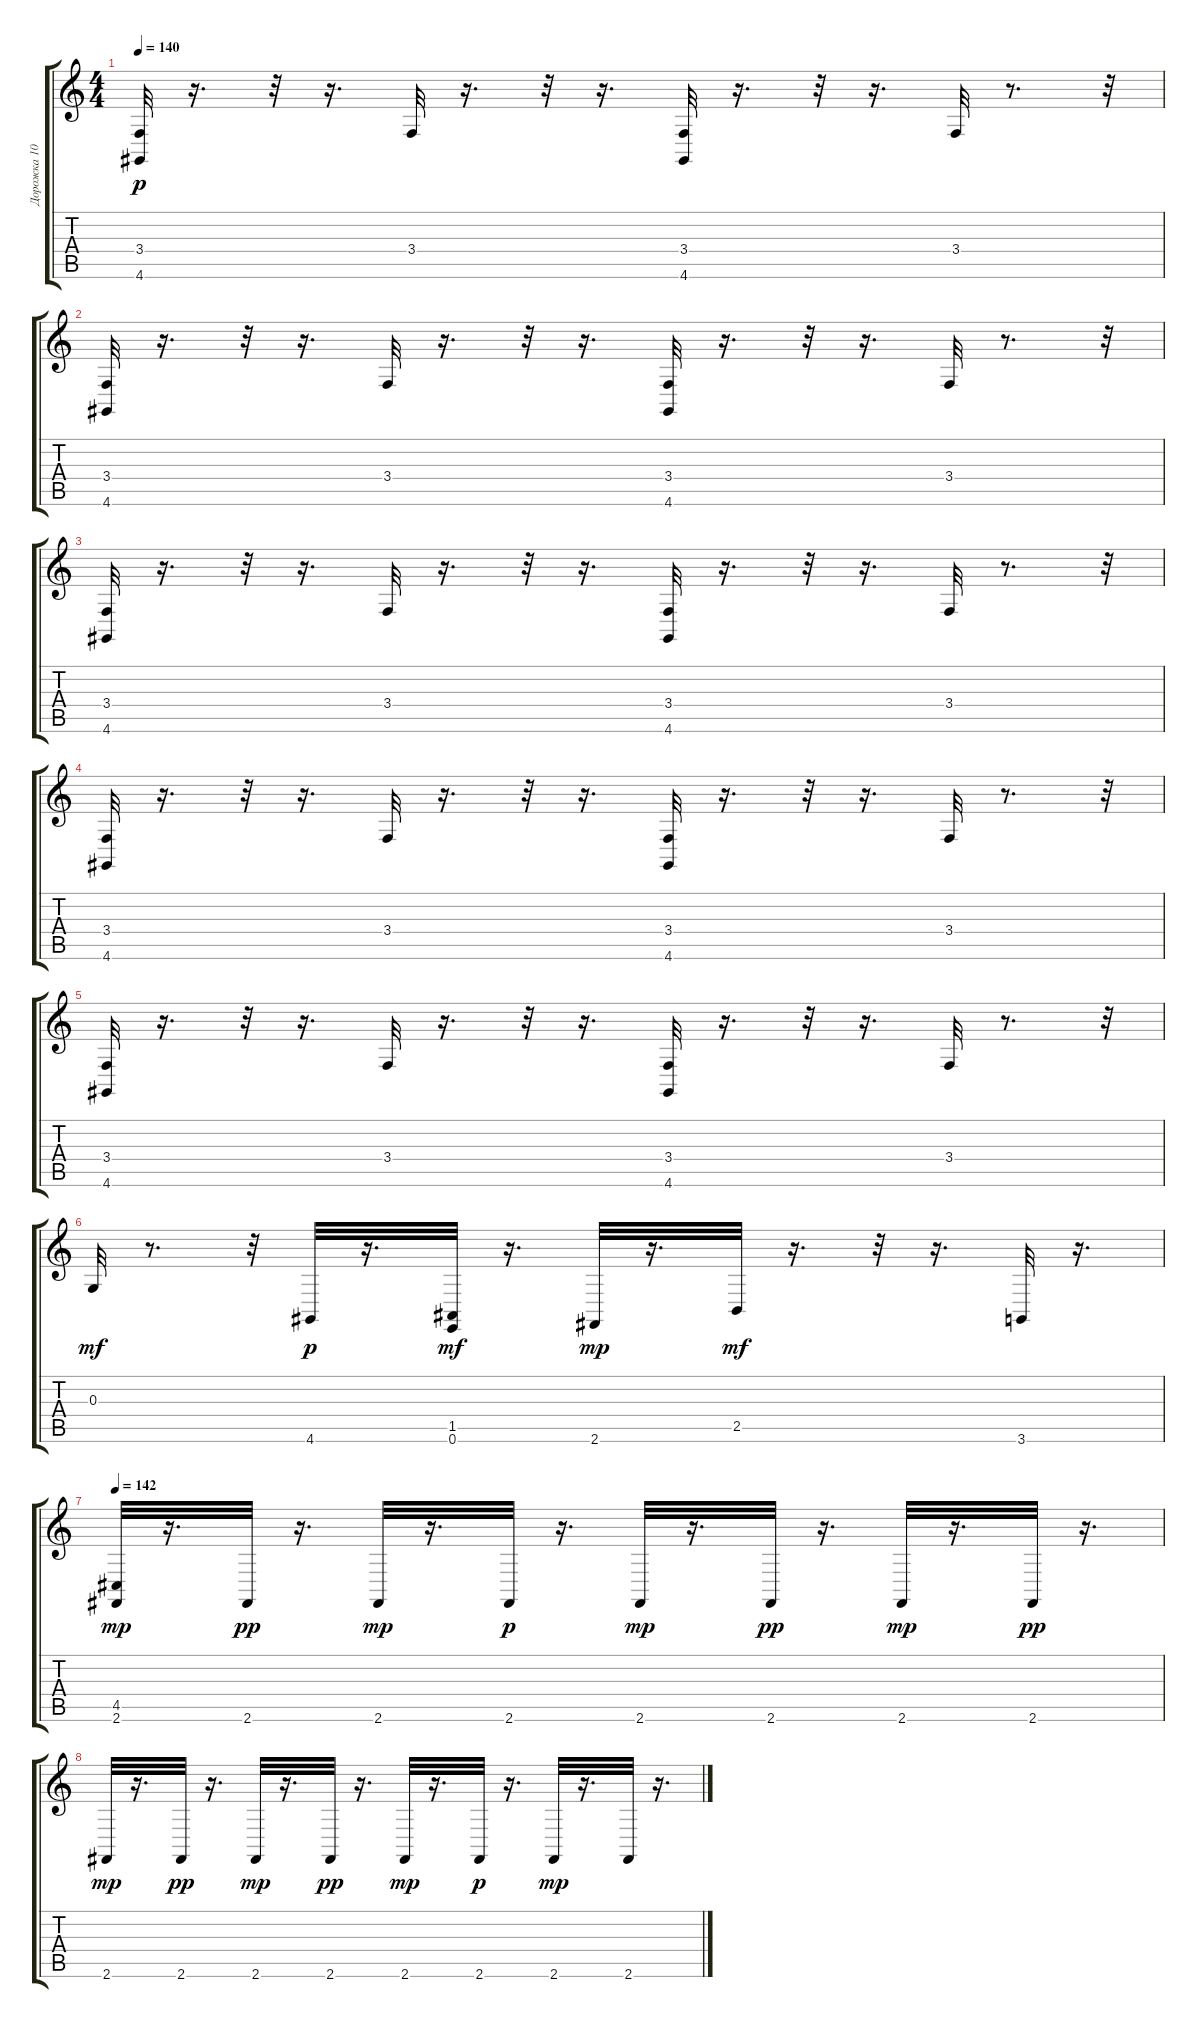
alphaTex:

\track ("Дорожка 10" "Дорожка 10") {instrument lead1square}
\staff {score tabs}
\tuning (E4 B3 G3 D3 A2 E2) {hide}
\ts (4 4)
\tempo 140
\clef g2
\ks c
(3.4 4.6).32{dy p} r.16{d} r.32 r.16{d} 3.4.32 r.16{d} r.32 r.16{d} (3.4 4.6).32 r.16{d} r.32 r.16{d} 3.4.32 r.8{d} r.32 |
(3.4 4.6).32 r.16{d} r.32 r.16{d} 3.4.32 r.16{d} r.32 r.16{d} (3.4 4.6).32 r.16{d} r.32 r.16{d} 3.4.32 r.8{d} r.32 |
(3.4 4.6).32 r.16{d} r.32 r.16{d} 3.4.32 r.16{d} r.32 r.16{d} (3.4 4.6).32 r.16{d} r.32 r.16{d} 3.4.32 r.8{d} r.32 |
(3.4 4.6).32 r.16{d} r.32 r.16{d} 3.4.32 r.16{d} r.32 r.16{d} (3.4 4.6).32 r.16{d} r.32 r.16{d} 3.4.32 r.8{d} r.32 |
(3.4 4.6).32 r.16{d} r.32 r.16{d} 3.4.32 r.16{d} r.32 r.16{d} (3.4 4.6).32 r.16{d} r.32 r.16{d} 3.4.32 r.8{d} r.32 |
0.3.32{dy mf} r.8{d} r.32 4.6.32{dy p} r.16{d} (1.5 0.6).32{dy mf} r.16{d} 2.6.32{dy mp} r.16{d} 2.5.32{dy mf} r.16{d} r.32 r.16{d} 3.6.32 r.16{d} |
\tempo 142
(4.5 2.6).32{dy mp} r.16{d} 2.6.32{dy pp} r.16{d} 2.6.32{dy mp} r.16{d} 2.6.32{dy p} r.16{d} 2.6.32{dy mp} r.16{d} 2.6.32{dy pp} r.16{d} 2.6.32{dy mp} r.16{d} 2.6.32{dy pp} r.16{d} |
2.6.32{dy mp} r.16{d} 2.6.32{dy pp} r.16{d} 2.6.32{dy mp} r.16{d} 2.6.32{dy pp} r.16{d} 2.6.32{dy mp} r.16{d} 2.6.32{dy p} r.16{d} 2.6.32{dy mp} r.16{d} 2.6.32 r.16{d}
